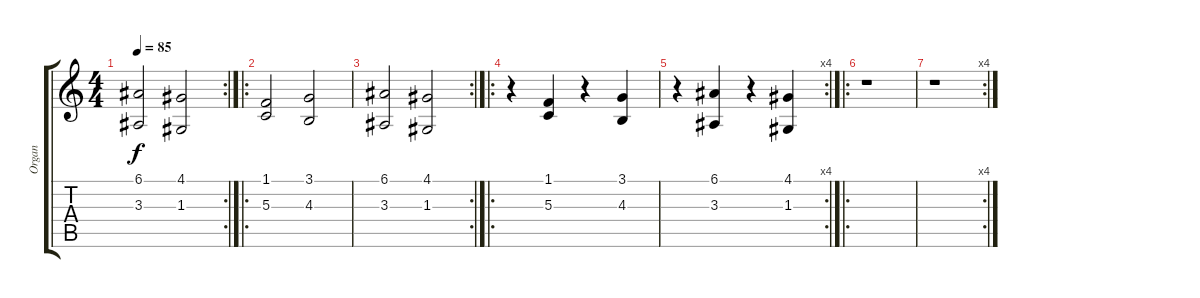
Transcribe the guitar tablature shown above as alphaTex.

\track ("Organ" "Organ") {instrument violin}
\staff {score tabs}
\tuning (E4 B3 G3 D3 A2 E2) {hide}
\rc 2
\ts (4 4)
\tempo 85
\clef g2
\ks c
(6.1 3.3).2{dy f} (4.1 1.3).2 |
\ro
(1.1 5.3).2 (3.1 4.3).2 |
\rc 2
(6.1 3.3).2 (4.1 1.3).2 |
\ro
r.4 (1.1 5.3).4 r.4 (3.1 4.3).4 |
\rc 4
r.4 (6.1 3.3).4 r.4 (4.1 1.3).4 |
\ro
r.1 |
\rc 4
r.1
